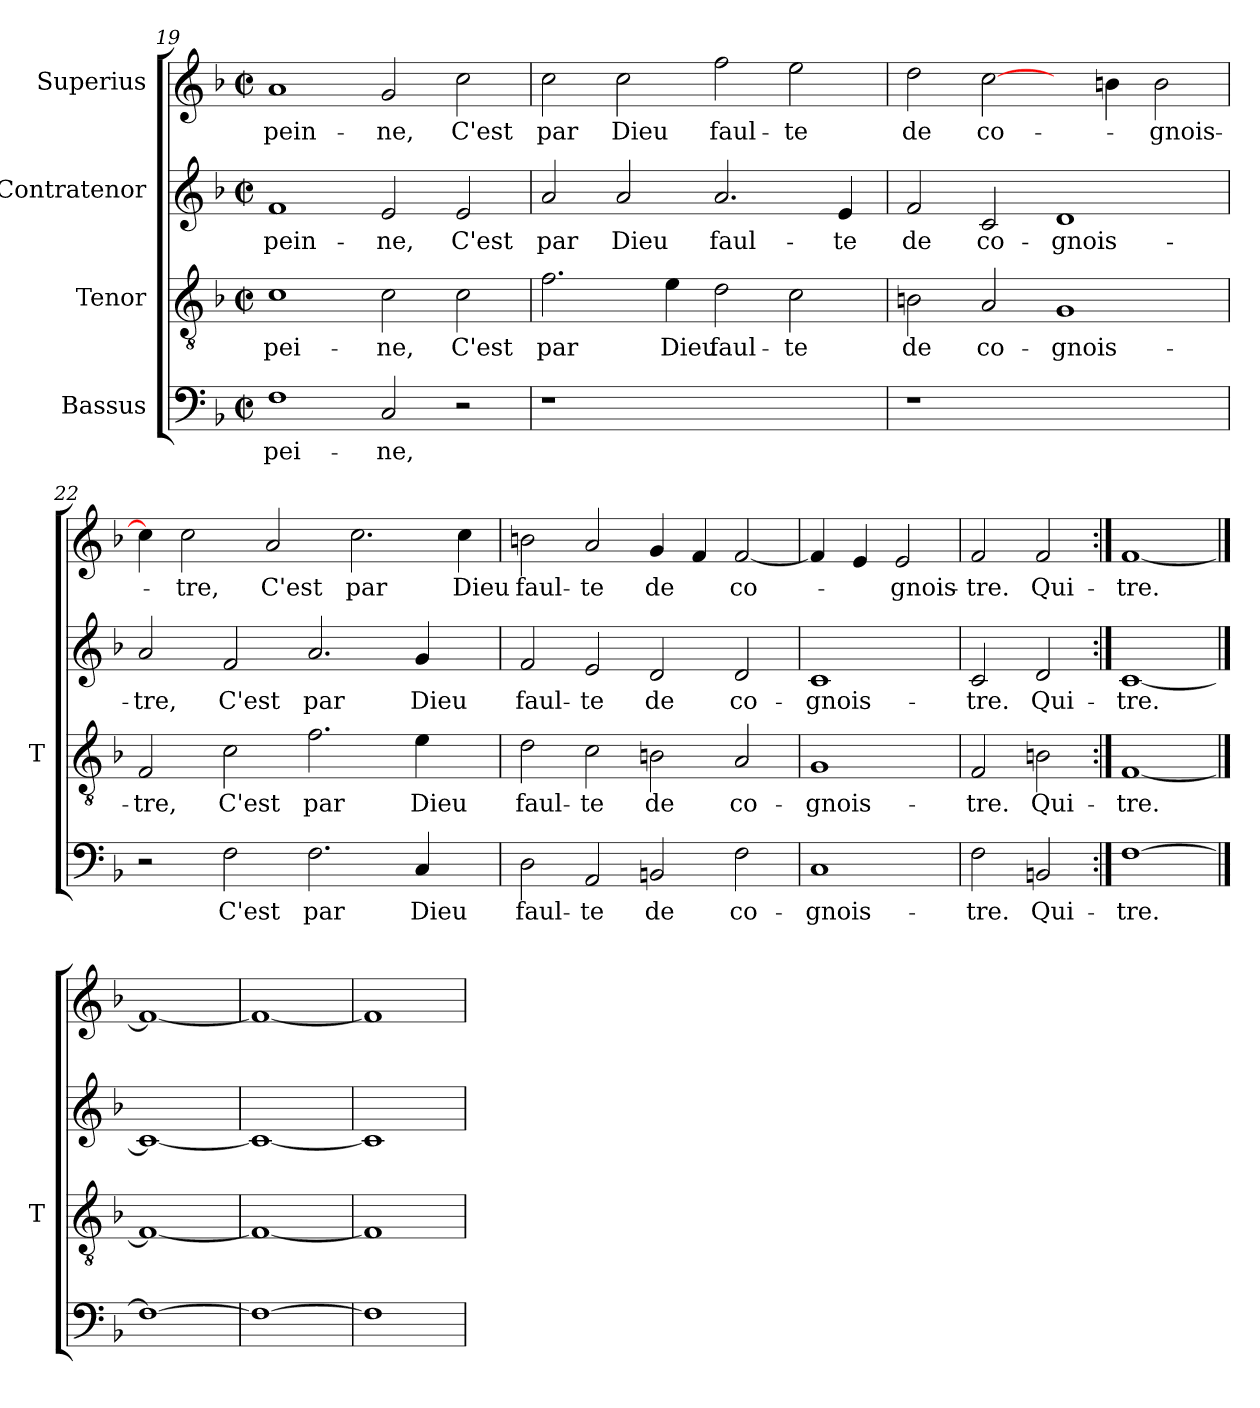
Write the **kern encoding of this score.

**kern	**text	**kern	**text	**kern	**text	**kern	**text
*part4	*part4	*part3	*part3	*part2	*part2	*part1	*part1
*staff4	*staff4	*staff3	*staff3	*staff2	*staff2	*staff1	*staff1
*I"Bassus	*	*I"Tenor	*	*I"Contratenor	*	*I"Superius	*
*	*	*I'T	*	*	*	*	*
*clefF4	*	*clefGv2	*	*clefG2	*	*clefG2	*
*k[b-]	*	*k[b-]	*	*k[b-]	*	*k[b-]	*
*F:	*	*F:	*	*F:	*	*F:	*
*M2/2	*	*M2/2	*	*M2/2	*	*M2/2	*
*met(c|)	*	*met(c|)	*	*met(c|)	*	*met(c|)	*
=19	=19	=19	=19	=19	=19	=19	=19
1F	pei-	1c	pei-	1f	pein-	1a	pein-
2C	-ne,	2c	-ne,	2e	-ne,	2g	-ne,
2r	.	2c	-C'est	2e	-C'est	2cc	-C'est
=20	=20	=20	=20	=20	=20	=20	=20
1r	.	2.f	-par	2a	-par	2cc	-par
.	.	.	.	2a	-Dieu	2cc	-Dieu
.	.	4e	-Dieu	.	.	.	.
1ryy	.	2d	faul-	2.a	faul-	2ff	faul-
.	.	2c	-te	.	.	2ee	-te
.	.	.	.	4e	-te	.	.
=21	=21	=21	=21	=21	=21	=21	=21
1r	.	2Bn	-de	2f	-de	2dd	-de
.	.	2A	co-	2c	co-	[2cc	co-
1ryy	.	1G	gnois-	1d	gnois-	4ryy	.
.	.	.	.	.	.	4bn	.
.	.	.	.	.	.	2b	gnois-
=22	=22	=22	=22	=22	=22	=22	=22
2r	.	2F	-tre,	2a	-tre,	4cc]	.
.	.	.	.	.	.	2cc	-tre,
2F	-C'est	2c	-C'est	2f	-C'est	.	.
.	.	.	.	.	.	2a	-C'est
2.F	-par	2.f	-par	2.a	-par	.	.
.	.	.	.	.	.	2.cc	-par
4C	-Dieu	4e	-Dieu	4g	-Dieu	.	.
4ryy	.	4ryy	.	4ryy	.	4cc	-Dieu
!!LO:PB:g=z
=23	=23	=23	=23	=23	=23	=23	=23
2D	faul-	2d	faul-	2f	faul-	2bn	faul-
2AA	-te	2c	-te	2e	-te	2a	-te
2BBn	-de	2Bn	-de	2d	-de	4g	-de
.	.	.	.	.	.	4f	.
2F	co-	2A	co-	2d	co-	[2f	co-
=24	=24	=24	=24	=24	=24	=24	=24
1C	gnois-	1G	gnois-	1c	gnois-	4f]	.
.	.	.	.	.	.	4e	.
.	.	.	.	.	.	2ei	gnois-
=25	=25	=25	=25	=25	=25	=25	=25
2F	-tre.	2F	-tre.	2c	-tre.	2f	-tre.
2BBn	Qui-	2Bn	Qui-	2d	Qui-	2f	Qui-
=26:|!	=26:|!	=26:|!	=26:|!	=26:|!	=26:|!	=26:|!	=26:|!
[1F	-tre.	[1F	-tre.	[1c	-tre.	[1f	-tre.
==27	==27	==27	==27	==27	==27	==27	==27
1F_	.	1F_	.	1c_	.	1f_	.
=28	=28	=28	=28	=28	=28	=28	=28
1F_	.	1F_	.	1c_	.	1f_	.
=29	=29	=29	=29	=29	=29	=29	=29
1F]	.	1F]	.	1c]	.	1f]	.
=	=	=	=	=	=	=	=
*-	*-	*-	*-	*-	*-	*-	*-
